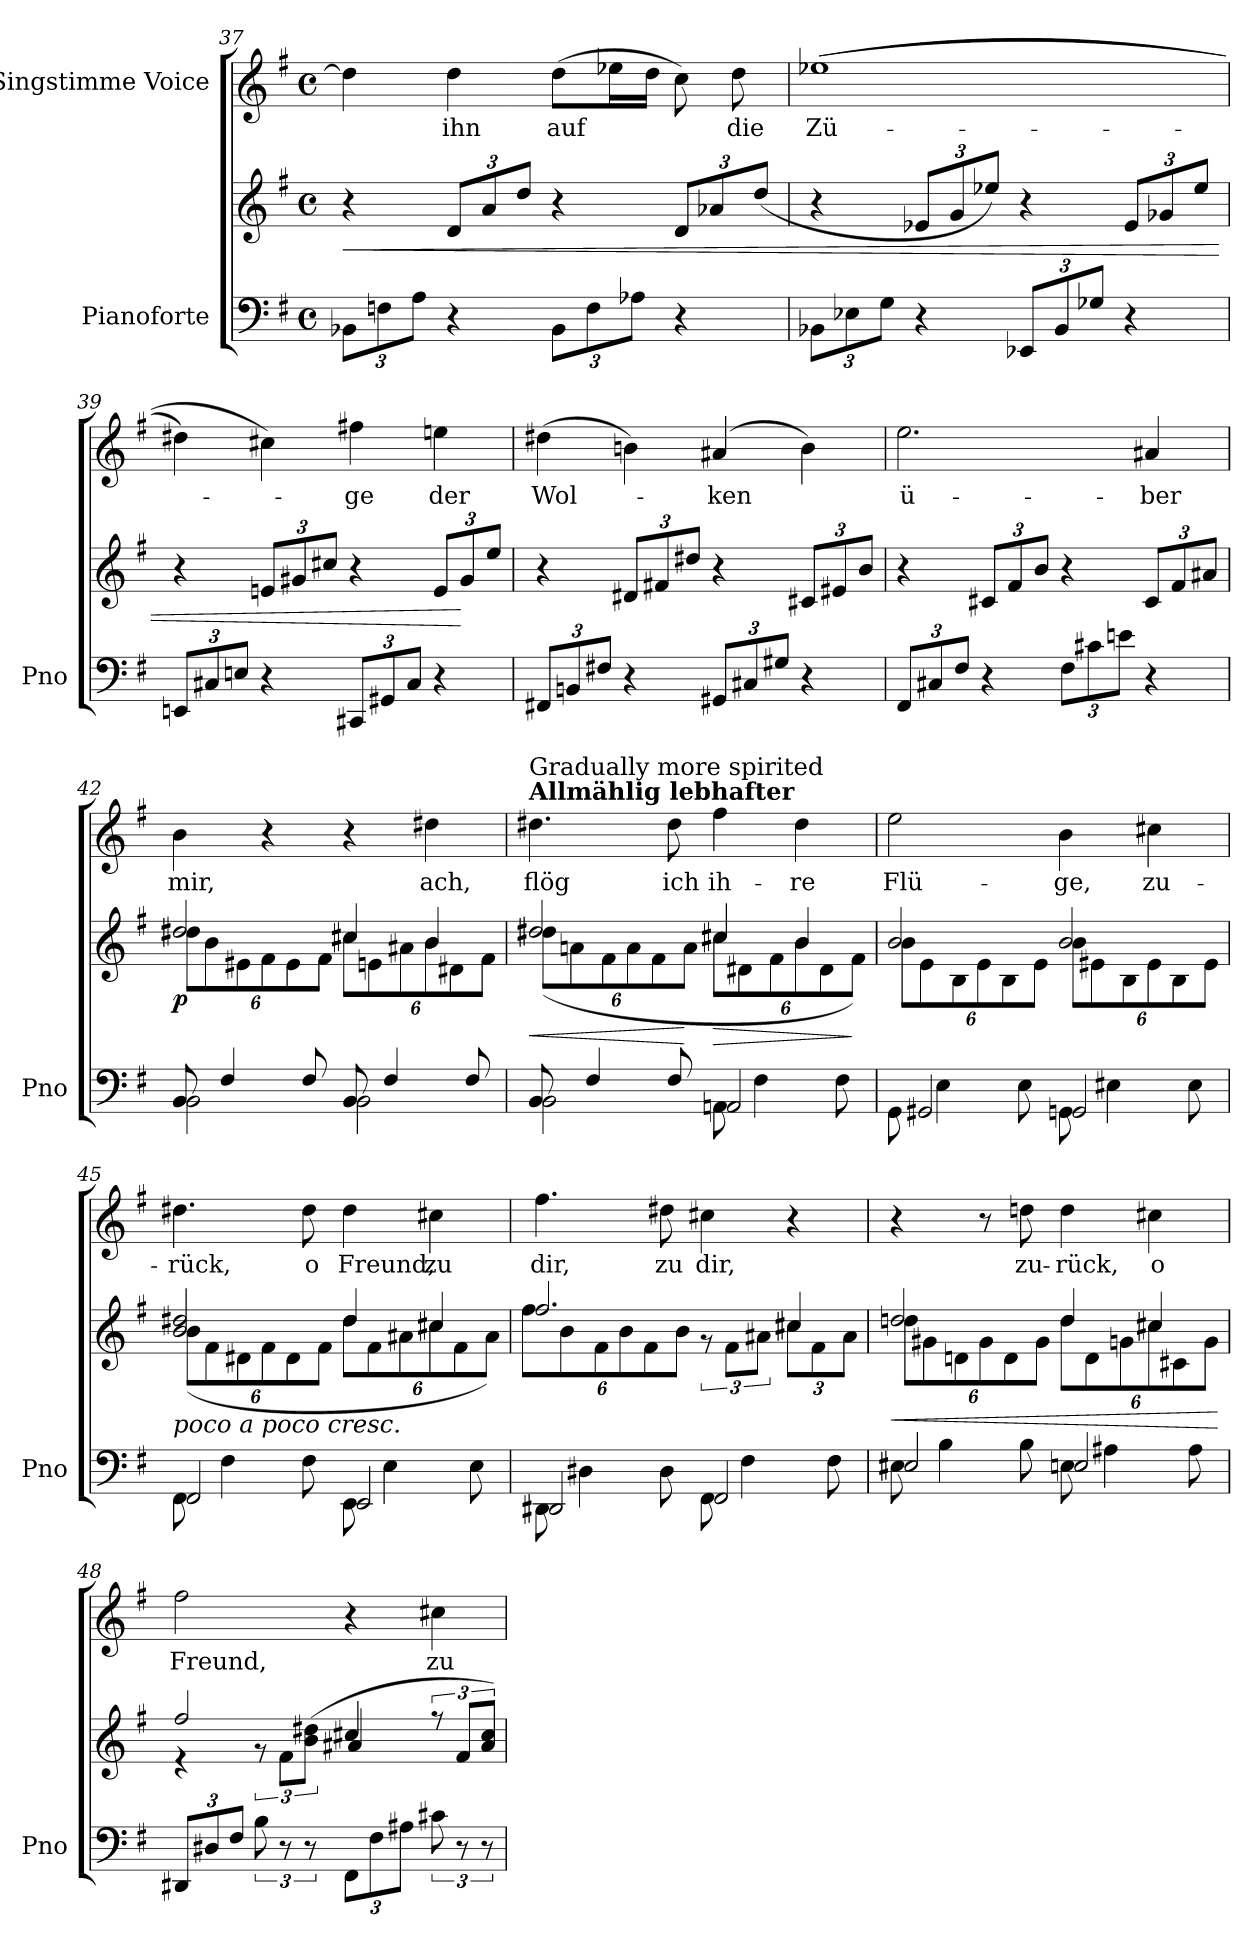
**kern	**kern	**dynam	**kern	**text
*part2	*part2	*part2	*part1	*part1
*staff3	*staff2	*staff2/3	*staff1	*staff1
*I"Pianoforte	*	*	*I"Singstimme Voice	*
*I'Pno	*	*	*	*
*clefF4	*clefG2	*	*clefG2	*
*k[f#]	*k[f#]	*	*k[f#]	*
*M4/4	*M4/4	*	*M4/4	*
*met(c)	*met(c)	*	*met(c)	*
*Xbrackettup	*	*	*	*
=37	=37	=37	=37	=37
!	!	!LO:HP:b	!	!
(>12BB-X\L	4r	<	4dd\]	.
12Fn\	.	.	.	.
12A\J	.	.	.	.
*	*Xbrackettup	*	*	*
!	!	!	!	!LO:LY:b
4r	12d/L	.	4dd\	ihn
.	12a/	.	.	.
.	12dd/J	.	.	.
!	!	!	!	!LO:LY:b
(>12BB-\L	4r	.	(>8dd\L	auf
12F\	.	.	.	.
.	.	.	16ee-X\L	.
12A-X\J	.	.	.	.
.	.	.	16dd\JJ	.
4r	12d/L	.	8cc\)	.
.	12a-X/	.	.	.
!	!	!	!	!LO:LY:b
.	.	.	8dd\	die
.	(12dd/J	.	.	.
=38	=38	=38	=38	=38
!	!	!	!	!LO:LY:b
(>12BB-X\L	4r	.	(>(>1ee-X	Zü-
12E-X\	.	.	.	.
12G\J	.	.	.	.
4r	12e-X/L	.	.	.
.	12g/	.	.	.
.	12ee-X/J)	.	.	.
(>12EE-X/L	4r	.	.	.
12BB-/	.	.	.	.
12G-X/J	.	.	.	.
4r	12e-/L	.	.	.
.	12g-X/	.	.	.
.	12ee-/J)	.	.	.
!!LO:LB:g=z
=39	=39	=39	=39	=39
(>12EEn/L	4r	.	4dd#X\)	.
12C#X/	.	.	.	.
12En/J	.	.	.	.
4r	12en/L	.	4cc#X\)	.
.	12g#X/	.	.	.
.	12cc#X/J)	.	.	.
!	!	!	!	!LO:LY:b
(>12CC#X/L	4r	.	4ff#X\	-ge
12GG#X/	.	.	.	.
12C#/J	.	.	.	.
!	!	!	!	!LO:LY:b
4r	12e/L	.	4een\	der
.	12g#/	[	.	.
.	12ee/J)	.	.	.
=40	=40	=40	=40	=40
!	!	!	!	!LO:LY:b
(>12FF#X/L	4r	.	(>4dd#X\	Wol-
12BBn/	.	.	.	.
12F#X/J	.	.	.	.
4r	12d#X/L	.	4bn\)	.
.	12f#X/	.	.	.
.	12dd#X/J)	.	.	.
!	!	!	!	!LO:LY:b
(>12GG#X/L	4r	.	(>4a#X/	-ken
12C#X/	.	.	.	.
12G#X/J	.	.	.	.
4r	12c#X/L	.	4b\)	.
.	12e#X/	.	.	.
.	12b/J)	.	.	.
=41	=41	=41	=41	=41
!	!	!	!	!LO:LY:b
(>12FF#/L	4r	.	2.ee\	ü-
12C#X/	.	.	.	.
12F#/J	.	.	.	.
4r	12c#X/L	.	.	.
.	12f#/	.	.	.
.	12b/J)	.	.	.
(>12F#\L	4r	.	.	.
12c#X\	.	.	.	.
12en\J	.	.	.	.
!	!	!	!	!LO:LY:b
4r	12c#/L	.	4a#X/	-ber
.	12f#/	.	.	.
.	12a#X/J)	.	.	.
!!LO:LB:g=z
=42	=42	=42	=42	=42
*^	*^	*	*	*
!	!	!	!	!LO:DY:b	!	!LO:LY:b
8BB/	2BB\	2dd#X/	12dd#\L	p	4b\	mir,
.	.	.	12b\	.	.	.
4F#/	.	.	.	.	.	.
.	.	.	12e#X\	.	.	.
.	.	.	12f#\	.	4r	.
.	.	.	12e#\	.	.	.
8F#/	.	.	.	.	.	.
.	.	.	12f#\J	.	.	.
8BB/	2BB\	4cc#X/	12cc#\L	.	4r	.
.	.	.	12en\	.	.	.
4F#/	.	.	.	.	.	.
.	.	.	12a#X\	.	.	.
!	!	!	!	!	!	!LO:LY:b
.	.	4b/	12b\	.	4dd#X\	ach,
.	.	.	12d#X\	.	.	.
8F#/	.	.	.	.	.	.
.	.	.	12f#\J)	.	.	.
=43	=43	=43	=43	=43	=43	=43
!	!	!	!	!	!LO:TX:a:B:t=Allmählig lebhafter	!
!	!	!	!	!	!LO:TX:a:t=Gradually more spirited	!
!	!	!	!	!LO:HP:b	!	!LO:LY:b
8BB/	2BB\	2dd#X/	(>12dd#\L	<	4.dd#X\	flög
.	.	.	12an\	.	.	.
4F#/	.	.	.	.	.	.
.	.	.	12f#\	.	.	.
.	.	.	12a\	.	.	.
.	.	.	12f#\	.	.	.
!	!	!	!	!	!	!LO:LY:b
8F#/	.	.	.	.	8dd#\	ich
.	.	.	12a\J	[	.	.
*	*	*	*	*	*MM112	*
!	!	!	!	!LO:HP:b	!	!LO:LY:b
8AA\	2AAn/	4cc#X/	12cc#\L	>	4ff#\	ih-
.	.	.	12d#X\	.	.	.
4F#\	.	.	.	.	.	.
.	.	.	12f#\	.	.	.
!	!	!	!	!	!	!LO:LY:b
.	.	4b/	12b\	.	4dd#\	-re
.	.	.	12d#\	.	.	.
8F#\	.	.	.	.	.	.
.	.	.	12f#\J)	]	.	.
=44	=44	=44	=44	=44	=44	=44
*	*	*	*	*	*MM114	*
!	!	!	!	!	!	!LO:LY:b
8GG\	2GG#X/	2b/	12b\L	.	2ee\	Flü-
.	.	.	12e\	.	.	.
4E\	.	.	.	.	.	.
.	.	.	12B\	.	.	.
.	.	.	12e\	.	.	.
.	.	.	12B\	.	.	.
8E\	.	.	.	.	.	.
.	.	.	12e\J	.	.	.
*	*	*	*	*	*MM115	*
!	!	!	!	!	!	!LO:LY:b
8GGn\	2GG/	2b/	12b\L	.	4b\	-ge,
.	.	.	12e#X\	.	.	.
4E#X\	.	.	.	.	.	.
.	.	.	12B\	.	.	.
!	!	!	!	!	!	!LO:LY:b
.	.	.	12e#\	.	4cc#X\	zu-
.	.	.	12B\	.	.	.
8E#\	.	.	.	.	.	.
.	.	.	12e#\J	.	.	.
!!LO:PB:g=z
=45	=45	=45	=45	=45	=45	=45
*	*	*	*	*	*MM116	*
!	!	!LO:TX:b:i:t=poco a poco cresc.	!	!	!	!
!	!	!	!	!	!	!LO:LY:b
8FF#\	2FF#/	2b/ 2dd#X/	(>12b\L	.	4.dd#X\	-rück,
.	.	.	12f#\	.	.	.
4F#\	.	.	.	.	.	.
.	.	.	12d#X\	.	.	.
.	.	.	12f#\	.	.	.
.	.	.	12d#\	.	.	.
!	!	!	!	!	!	!LO:LY:b
8F#\	.	.	.	.	8dd#\	o
.	.	.	12f#\J	.	.	.
*	*	*	*	*	*MM117	*
!	!	!	!	!	!	!LO:LY:b
8EE\	2EE/	4dd#/	12dd#\L	.	4dd#\	Freund,
.	.	.	12f#\	.	.	.
4E\	.	.	.	.	.	.
.	.	.	12a#X\	.	.	.
!	!	!	!	!	!	!LO:LY:b
.	.	4cc#X/	12cc#\	.	4cc#X\	zu
.	.	.	12f#\	.	.	.
8E\	.	.	.	.	.	.
.	.	.	12a#\J)	.	.	.
=46	=46	=46	=46	=46	=46	=46
*	*	*	*	*	*MM118	*
!	!	!	!	!	!	!LO:LY:b
8DD#X\	2DD#/	2.ff#/	12ff#\L	.	4.ff#\	dir,
.	.	.	12b\	.	.	.
4D#X\	.	.	.	.	.	.
.	.	.	12f#\	.	.	.
.	.	.	12b\	.	.	.
.	.	.	12f#\	.	.	.
!	!	!	!	!	!	!LO:LY:b
8D#\	.	.	.	.	8dd#X\	zu
.	.	.	12b\J	.	.	.
*	*	*	*brackettup	*	*	*
*	*	*	*	*	*MM119	*
!	!	!	!	!	!	!LO:LY:b
8FF#\	2FF#/	.	12r	.	4cc#X\	dir,
.	.	.	12f#\L	.	.	.
4F#\	.	.	.	.	.	.
.	.	.	12a#X\J	.	.	.
*	*	*	*Xbrackettup	*	*	*
.	.	4cc#X/	12cc#\L	.	4r	.
.	.	.	12f#\	.	.	.
8F#\	.	.	.	.	.	.
.	.	.	12a#\J	.	.	.
=47	=47	=47	=47	=47	=47	=47
*	*	*	*	*	*MM120	*
!	!	!	!	!LO:HP:b	!	!
8E#X\	2E#/	2ddn/	12dd\L	<	4r	.
.	.	.	12g#X\	.	.	.
4B\	.	.	.	.	.	.
.	.	.	12dn\	.	.	.
.	.	.	12g#\	.	8r	.
.	.	.	12d\	.	.	.
!	!	!	!	!	!	!LO:LY:b
8B\	.	.	.	.	8ddn\	zu-
.	.	.	12g#\J	.	.	.
!	!	!	!	!	!	!LO:LY:b
8En\	2E/	4dd/	12dd\L	.	4dd\	-rück,
.	.	.	12d\	.	.	.
4A#X\	.	.	.	.	.	.
.	.	.	12gn\	.	.	.
!	!	!	!	!	!	!LO:LY:b
.	.	4cc#X/	12cc#\	.	4cc#X\	o
.	.	.	12c#X\	.	.	.
8A#\	.	.	.	.	.	.
.	.	.	12g\J	.	.	.
*v	*v	*	*	*	*	*
*	*v	*v	*	*	*
.	.	[	.	.
!!LO:LB:g=z
=48	=48	=48	=48	=48
*	*^	*	*	*
!	!	!	!	!	!LO:LY:b
12DD#X/L	2ff#/	4r	.	2ff#\	Freund,
12D#X/	.	.	.	.	.
12F#/J	.	.	.	.	.
*brackettup	*	*brackettup	*	*	*
12B\	.	12r	.	.	.
12r	.	12f#\L	.	.	.
12r	.	(12b\ 12dd#X\J	.	.	.
*Xbrackettup	*	*	*	*	*
12FF#\L	4cc#X/	4a#X/	.	4r	.
12F#\	.	.	.	.	.
12A#X\J	.	.	.	.	.
*brackettup	*	*	*	*	*
!	!	!	!	!	!LO:LY:b
12c#X\	4rddyy	12rff	.	4cc#X\	zu
12r	.	12f#/L	.	.	.
12r	.	12a#/ 12cc#/J)	.	.	.
*	*v	*v	*	*	*
=	=	=	=	=
*-	*-	*-	*-	*-
